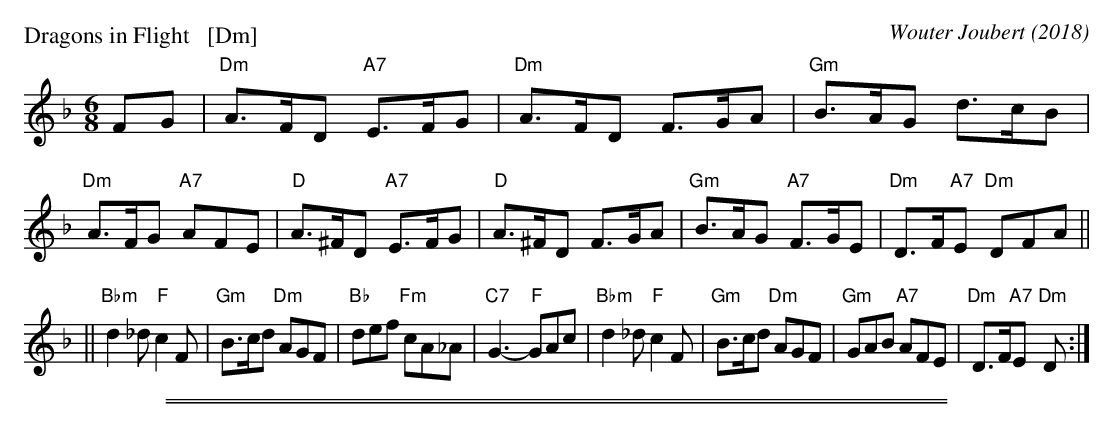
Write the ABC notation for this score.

X:1
P: Dragons in Flight   [Dm]
C: Wouter Joubert (2018)
M: 6/8
L: 1/8
K: Dm
FG |\
"Dm"A>FD "A7"E>FG | "Dm"A>FD F>GA | "Gm"B>AG d>cB | "Dm"A>FG "A7"AFE |\
"D"A>^FD "A7"E>FG | "D"A>^FD F>GA | "Gm"B>AG "A7"F>GE | "Dm"D>F"A7"E "Dm"DFA ||
||\
"Bbm"d2_d "F"c2F | "Gm"B>cd "Dm"AGF | "Bb"def "Fm"cA_A | "C7"G3- "F"GAc |\
"Bbm"d2_d "F"c2F | "Gm"B>cd "Dm"AGF | "Gm"GAB "A7"AFE | "Dm"D>F"A7"E "Dm"D :|
